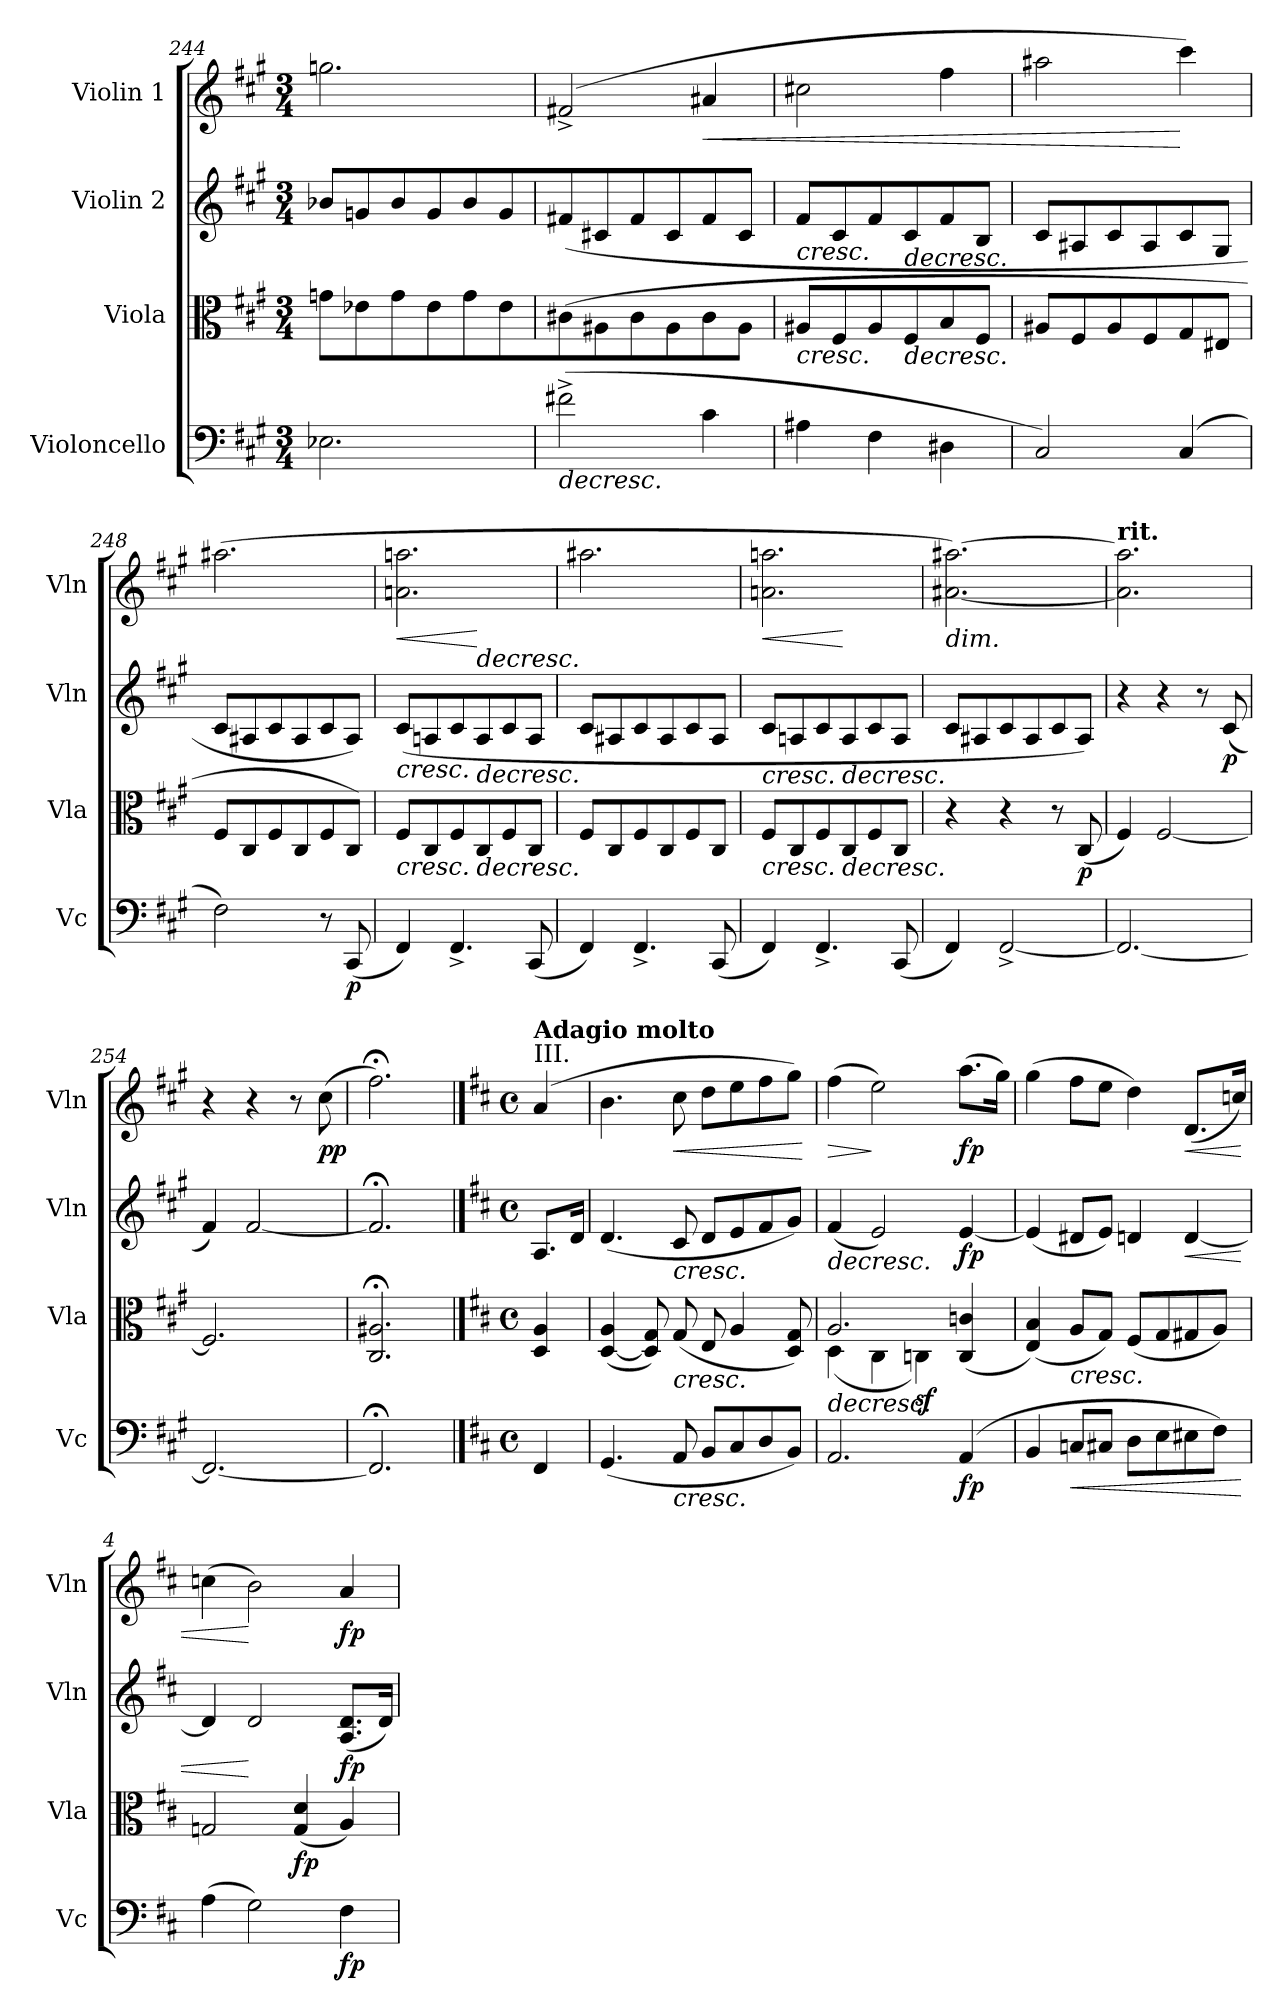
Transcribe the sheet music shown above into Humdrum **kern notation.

**kern	**dynam	**kern	**dynam	**kern	**dynam	**kern	**dynam
*part4	*part4	*part3	*part3	*part2	*part2	*part1	*part1
*staff4	*staff4	*staff3	*staff3	*staff2	*staff2	*staff1	*staff1
*I"Violoncello	*	*I"Viola	*	*I"Violin 2	*	*I"Violin 1	*
*I'Vc	*	*I'Vla	*	*I'Vln	*	*I'Vln	*
*clefF4	*	*clefC3	*	*clefG2	*	*clefG2	*
*k[f#c#g#]	*	*k[f#c#g#]	*	*k[f#c#g#]	*	*k[f#c#g#]	*
*M3/4	*	*M3/4	*	*M3/4	*	*M3/4	*
=244	=244	=244	=244	=244	=244	=244	=244
2.E-X\	.	8gn\L	.	8b-X/L	.	2.ggn\	.
.	.	8e-X\	.	8gn/	.	.	.
.	.	8g\	.	8b-/	.	.	.
.	.	8e-\	.	8g/	.	.	.
.	.	8g\	.	8b-/	.	.	.
.	.	8e-\	.	8g/	.	.	.
=245	=245	=245	=245	=245	=245	=245	=245
!	!LO:HP:b	!	!	!	!	!	!
(2f#X^\	>	(8c#X\	.	(8f#X/	.	(2f#X^/	.
.	.	8A#X\	.	8c#X/	.	.	.
.	.	8c#\	.	8f#/	.	.	.
.	.	8A#\	.	8c#/	.	.	.
!	!	!	!	!	!	!	!LO:HP:b
4c#\	.	8c#\	.	8f#/	.	4a#X/	<
.	.	8A#\J	.	8c#/J	.	.	.
=246	=246	=246	=246	=246	=246	=246	=246
!	!	!	!LO:HP:b	!	!LO:HP:b	!	!
4A#X\	.	8A#X/L	<	8f#/L	<	2cc#X\	.
.	.	8F#/	.	8c#/	.	.	.
4F#\	.	8A#/	.	8f#/	.	.	.
!	!	!	!LO:HP:b	!	!LO:HP:b	!	!
.	.	8F#/	>	8c#/	>	.	.
4D#X\	.	8B/	.	8f#/	.	4ff#\	.
.	.	8F#/J	.	8B/J	.	.	.
.	.	.	[	.	[	.	.
=247	=247	=247	=247	=247	=247	=247	=247
2C#/)	.	8A#X/L	.	8c#/L	.	2aa#X\	.
.	.	8F#/	.	8A#X/	.	.	.
.	.	8A#/	.	8c#/	.	.	.
.	.	8F#/	.	8A#/	.	.	.
(4C#/	.	8G#/	.	8c#/	.	4ccc#\)	[
.	.	8E#X/J	.	8G#/J	.	.	.
=248	=248	=248	=248	=248	=248	=248	=248
2F#\)	.	8F#/L	.	8c#/L	.	(2.aa#X\	.
.	.	8C#/	.	8A#X/	.	.	.
.	.	8F#/	.	8c#/	.	.	.
.	.	8C#/	.	8A#/	.	.	.
8r	.	8F#/	.	8c#/	.	.	.
!	!LO:DY:b	!	!	!	!	!	!
(8CC#/	p	8C#/J)	.	8A#/J)	.	.	.
!!LO:LB:g=z
=249	=249	=249	=249	=249	=249	=249	=249
!	!	!	!LO:HP:b	!	!LO:HP:b	!	!LO:HP:b
*	*	*	*	*	*	*^	*
4FF#/)	.	8F#/L	<	(8c#/L	<	2.an\ 2.aan\	4.ryy	<
.	.	8C#/	.	8An/	.	.	.	.
4.FF#^/	.	8F#/	.	8c#/	.	.	.	.
!	!	!	!LO:HP:n=1:b	!	!LO:HP:n=1:b	!	!	!LO:HP:n=1:b
.	.	8C#/	] >	8A/	] >	.	8ryy	[ >
.	.	8F#/	.	8c#/	.	.	4ryy	.
(8CC#/	.	8C#/J	.	8A/J	.	.	.	.
*	*	*	*	*	*	*v	*v	*
.	.	.	[	.	[	.	.
=250	=250	=250	=250	=250	=250	=250	=250
4FF#/)	.	8F#/L	.	8c#/L	.	2.aa#X\	.
.	.	8C#/	.	8A#X/	.	.	.
4.FF#^/	.	8F#/	.	8c#/	.	.	.
.	.	8C#/	.	8A#/	.	.	.
.	.	8F#/	.	8c#/	.	.	.
(8CC#/	.	8C#/J	.	8A#/J	.	.	.
=251	=251	=251	=251	=251	=251	=251	=251
!	!	!	!LO:HP:b	!	!LO:HP:b	!	!LO:HP:b
*	*	*	*	*	*	*^	*
4FF#/)	.	8F#/L	<	8c#/L	<	2.an\ 2.aan\	4ryy	<
.	.	8C#/	.	8An/	.	.	.	.
4.FF#^/	.	8F#/	.	8c#/	.	.	8ryy	.
!	!	!	!LO:HP:n=1:b	!	!LO:HP:n=1:b	!	!	!
.	.	8C#/	] >	8A/	] >	.	8ryy	[
.	.	8F#/	.	8c#/	.	.	4ryy	.
(8CC#/	.	8C#/J	.	8A/J	.	.	.	.
*	*	*	*	*	*	*v	*v	*
.	.	.	[	.	[	.	]
=252	=252	=252	=252	=252	=252	=252	=252
!	!	!	!	!	!	!LO:TX:b:i:t=dim.	!
4FF#/)	.	4r	.	8c#/L	.	[2.a#X\ [2.aa#X\)	.
.	.	.	.	8A#X/	.	.	.
[2FF#^/	.	4r	.	8c#/	.	.	.
.	.	.	.	8A#/	.	.	.
.	.	8r	.	8c#/	.	.	.
!	!	!	!LO:DY:b	!	!	!	!
.	.	(8C#/	p	8A#/J)	.	.	.
=253	=253	=253	=253	=253	=253	=253	=253
!	!	!	!	!	!	!LO:TX:a:B:t=rit.	!
2.FF#/_	.	4F#/)	.	4r	.	2.a#\] 2.aa#\]	.
.	.	[2F#/	.	4r	.	.	.
.	.	.	.	8r	.	.	.
!	!	!	!	!	!LO:DY:b	!	!
.	.	.	.	(8c#/	p	.	.
=254	=254	=254	=254	=254	=254	=254	=254
2.FF#/_	.	2.F#/]	.	4f#/)	.	4r	.
.	.	.	.	[2f#/	.	4r	.
.	.	.	.	.	.	8r	.
!	!	!	!	!	!	!	!LO:DY:b
.	.	.	.	.	.	(8cc#\	pp
=255	=255	=255	=255	=255	=255	=255	=255
2.FF#;</]	.	2.C#/;< 2.A#X/;<	.	2.f#;</]	.	2.ff#;<\)	.
!!LO:PB:g=z
==	==	==	==	==	==	==	==
*k[f#c#]	*	*k[f#c#]	*	*k[f#c#]	*	*k[f#c#]	*
*M4/4	*	*M4/4	*	*M4/4	*	*M4/4	*
*met(c)	*	*met(c)	*	*met(c)	*	*met(c)	*
*	*	*	*	*	*	*MM66	*
!	!	!	!	!	!	!LO:TX:a:t=III.	!
!	!	!	!	!	!	!LO:TX:a:B:t=Adagio molto	!
!	!LO:DY:b	!	!	!	!	!	!
!	!LO:DY:n=1:b	!	!LO:DY:b	!	!	!	!
!	!	!	!LO:DY:n=1:b	!	!LO:DY:b	!	!
!	!	!	!	!	!LO:DY:n=1:b	!	!LO:DY:b
!	!	!	!	!	!	!	!LO:DY:n=1:b
4FF#/	p other-dynamics	4D/ 4A/	p other-dynamics	8.A/L	p other-dynamics	(4a/	p other-dynamics
.	.	.	.	16d/Jk	.	.	.
=1	=1	=1	=1	=1	=1	=1	=1
(4.GG/	.	(>[4D/ 4A/	.	(4.d/	.	4.b\	.
.	.	8D/] 8G/)	.	.	.	.	.
!	!LO:HP:b	!	!LO:HP:b	!	!LO:HP:b	!	!LO:HP:b
8AA/	<	(8G/	<	8c#/	<	8cc#\	<
8BB/L	.	8E/	.	8d/L	.	8dd\L	.
8C#/	.	4A/	.	8e/	.	8ee\	.
8D/	.	.	.	8f#/	.	8ff#\	.
8BB/J)	.	8D/ 8G/)	.	8g/J)	.	8gg\J)	.
.	]	.	]	.	]	.	[
=2	=2	=2	=2	=2	=2	=2	=2
!	!	!	!LO:HP:b	!	!LO:HP:b	!	!LO:HP:b
*	*	*^	*	*	*	*	*
2.AA/	.	2.A/	(4D\	>	(4f#/	>	(4ff#\	>
.	.	.	4C#\	.	2e/)	[	2ee\)	]
!	!	!	!	!LO:DY:b	!	!	!	!
.	.	.	4Cn\)	sf	.	.	.	.
!	!LO:DY:b	!	!	!	!	!LO:DY:b	!	!LO:DY:b
(4AA/	fp	(>4C/ 4cn/	4ryy	.	[4e/	fp	(8.aa\L	fp
.	.	.	.	.	.	.	16gg\Jk)	.
*	*	*v	*v	*	*	*	*	*
=3	=3	=3	=3	=3	=3	=3	=3
4BB/	.	(>4E/ 4B/)	.	(4e/]	.	(4gg\	.
!	!LO:HP:b	!	!LO:HP:n=1:b	!	!	!	!
8Cn/L	<	8A/L	[ <	8d#X/L	.	8ff#\L	.
8C#X/J	.	8G/J)	.	8e/J)	.	8ee\J	.
8D\L	.	(8F#/L	.	4dn/	.	4dd\)	.
8E\	.	8G/	.	.	.	.	.
!	!	!	!	!	!LO:HP:n=1:b	!	!LO:HP:b
8E#X\	.	8G#X/	.	[4d/	] <	(8.d/L	<
8F#\J)	.	8A/J)	.	.	.	.	.
.	.	.	.	.	.	16ccn/Jk)	.
.	[	.	]	.	.	.	.
=4	=4	=4	=4	=4	=4	=4	=4
(4A\	.	2Gn/	.	4d/]	.	(4ccn\	.
2G\)	[	.	.	2d/	[	2b\)	[
!	!	!	!LO:DY:b	!	!	!	!
.	.	(4G/ 4d/	fp	.	.	.	.
!	!LO:DY:b	!	!	!	!LO:DY:b	!	!LO:DY:b
4F#\	fp	4A/)	[	(8.A/ 8.d/L	fp	4a/	fp
.	.	.	.	16d/Jk)	.	.	.
=	=	=	=	=	=	=	=
*-	*-	*-	*-	*-	*-	*-	*-
